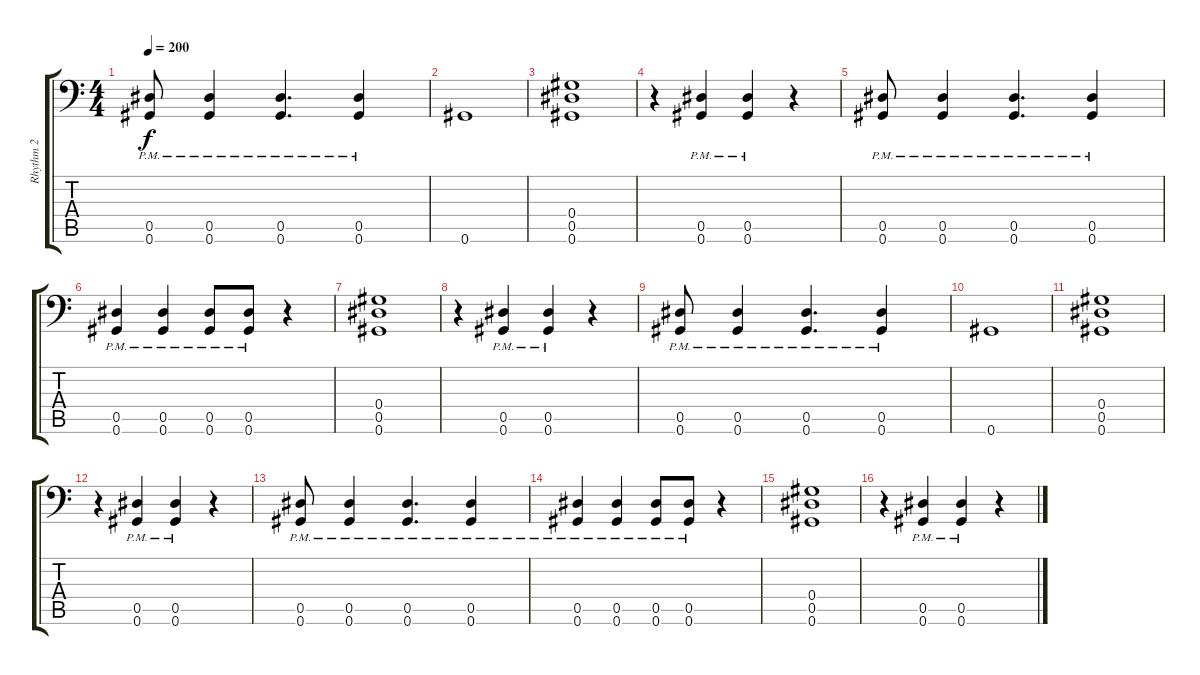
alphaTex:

\track ("Rhythm 2" "Rhythm 2") {instrument distortionguitar}
\staff {score tabs}
\tuning (Bb3 F3 Db3 Ab2 Eb2 Ab1) {hide}
\ts (4 4)
\tempo 200
\clef f4
\ks c
(0.5{pm} 0.6{pm}).8{dy f} (0.5{pm} 0.6{pm}).4 (0.5{pm} 0.6{pm}).4{d} (0.5{pm} 0.6{pm}).4 |
0.6.1 |
(0.4 0.5 0.6).1 |
r.4 (0.5{pm} 0.6{pm}).4 (0.5{pm} 0.6{pm}).4 r.4 |
(0.5{pm} 0.6{pm}).8 (0.5{pm} 0.6{pm}).4 (0.5{pm} 0.6{pm}).4{d} (0.5{pm} 0.6{pm}).4 |
(0.5{pm} 0.6{pm}).4 (0.5{pm} 0.6{pm}).4 (0.5{pm} 0.6{pm}).8 (0.5{pm} 0.6{pm}).8 r.4 |
(0.4 0.5 0.6).1 |
r.4 (0.5{pm} 0.6{pm}).4 (0.5{pm} 0.6{pm}).4 r.4 |
(0.5{pm} 0.6{pm}).8 (0.5{pm} 0.6{pm}).4 (0.5{pm} 0.6{pm}).4{d} (0.5{pm} 0.6{pm}).4 |
0.6.1 |
(0.4 0.5 0.6).1 |
r.4 (0.5{pm} 0.6{pm}).4 (0.5{pm} 0.6{pm}).4 r.4 |
(0.5{pm} 0.6{pm}).8 (0.5{pm} 0.6{pm}).4 (0.5{pm} 0.6{pm}).4{d} (0.5{pm} 0.6{pm}).4 |
(0.5{pm} 0.6{pm}).4 (0.5{pm} 0.6{pm}).4 (0.5{pm} 0.6{pm}).8 (0.5{pm} 0.6{pm}).8 r.4 |
(0.4 0.5 0.6).1 |
r.4 (0.5{pm} 0.6{pm}).4 (0.5{pm} 0.6{pm}).4 r.4
